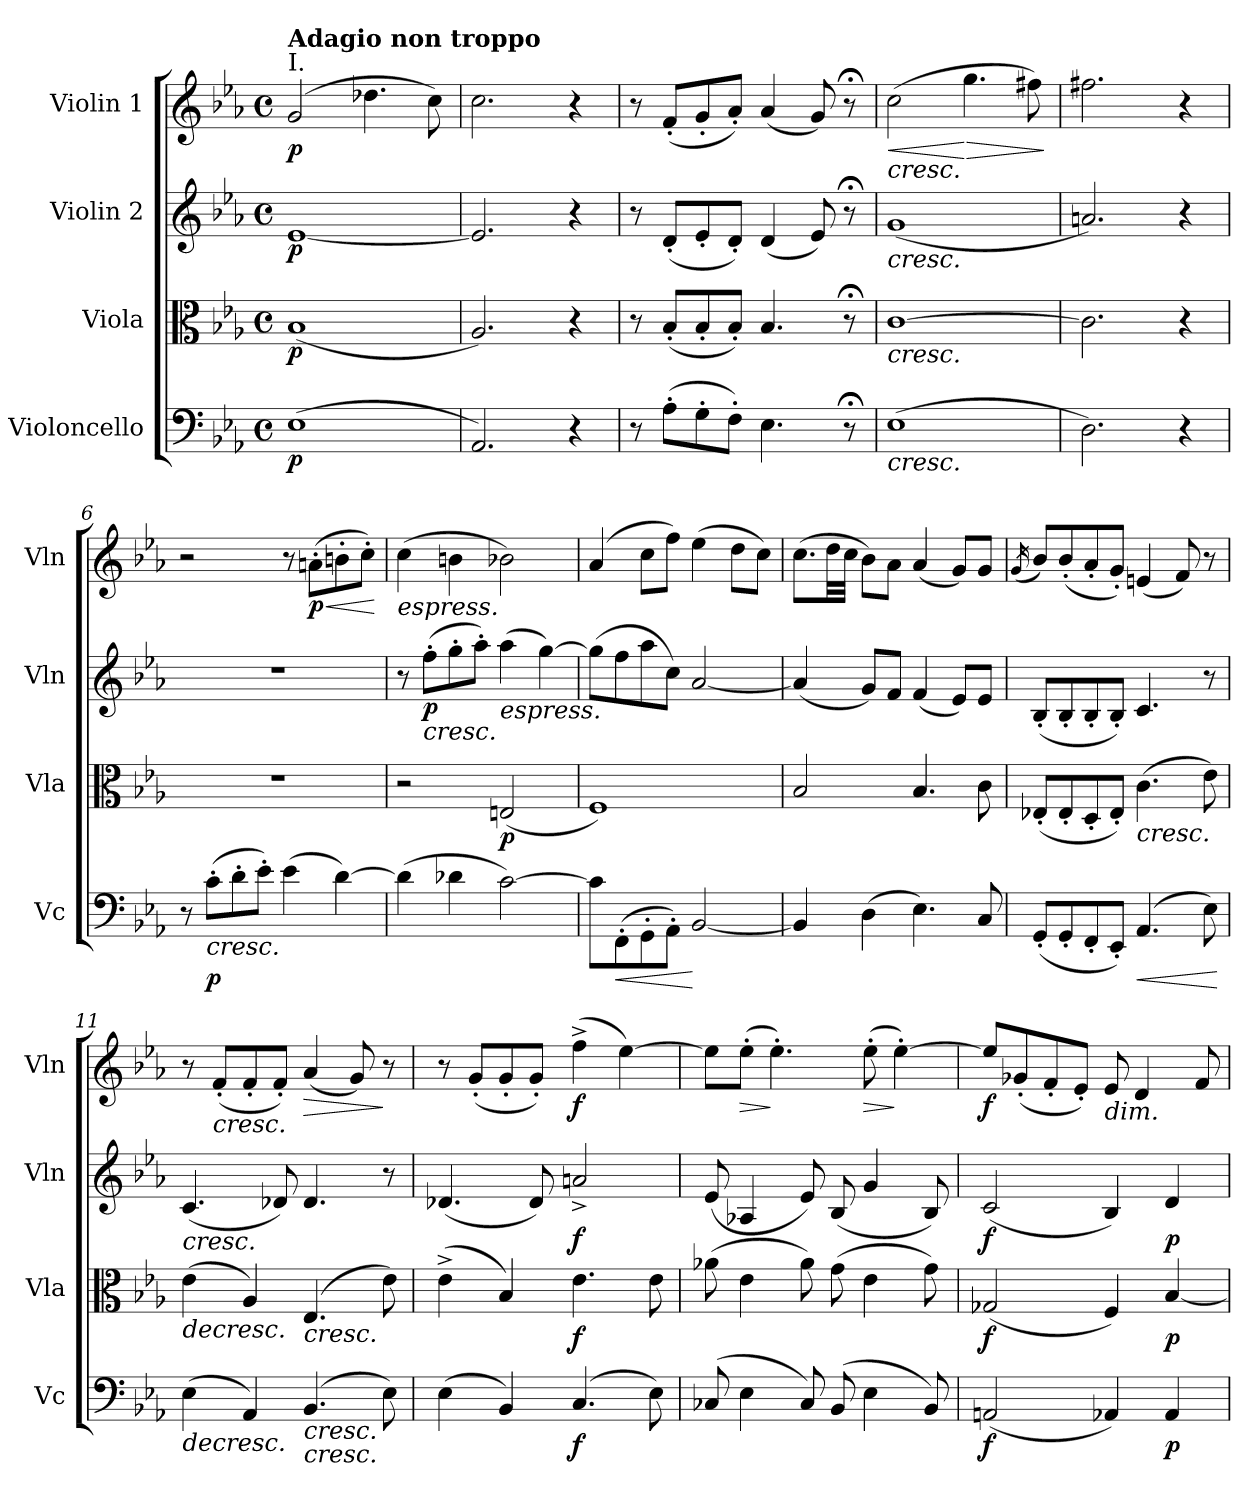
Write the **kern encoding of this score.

**kern	**dynam	**kern	**dynam	**kern	**dynam	**kern	**dynam
*part4	*part4	*part3	*part3	*part2	*part2	*part1	*part1
*staff4	*staff4	*staff3	*staff3	*staff2	*staff2	*staff1	*staff1
*I"Violoncello	*	*I"Viola	*	*I"Violin 2	*	*I"Violin 1	*
*I'Vc	*	*I'Vla	*	*I'Vln	*	*I'Vln	*
*clefF4	*	*clefC3	*	*clefG2	*	*clefG2	*
*k[b-e-a-]	*	*k[b-e-a-]	*	*k[b-e-a-]	*	*k[b-e-a-]	*
*M4/4	*	*M4/4	*	*M4/4	*	*M4/4	*
*met(c)	*	*met(c)	*	*met(c)	*	*met(c)	*
=1	=1	=1	=1	=1	=1	=1	=1
!	!	!	!	!	!	!LO:TX:a:t=I.	!
!	!	!	!	!	!	!LO:TX:a:B:t=Adagio non troppo	!
!	!LO:DY:b	!	!LO:DY:b	!	!LO:DY:b	!	!LO:DY:b
(1E-	p	(1B-	p	[1e-	p	(2g/	p
.	.	.	.	.	.	4.dd-X\	.
.	.	.	.	.	.	8cc\)	.
=2	=2	=2	=2	=2	=2	=2	=2
2.AA-/)	.	2.A-/)	.	2.e-/]	.	2.cc\	.
4r	.	4r	.	4r	.	4r	.
=3	=3	=3	=3	=3	=3	=3	=3
8r	.	8r	.	8r	.	8r	.
(8A-'\L	.	(8B-'/L	.	(8d'/L	.	(8f'/L	.
8G'\	.	8B-'/	.	8e-'/	.	8g'/	.
8F'\J)	.	8B-'/J)	.	8d'/J)	.	8a-'/J)	.
4.E-\	.	4.B-/	.	(4d/	.	(4a-/	.
.	.	.	.	8e-/)	.	8g/)	.
8r;<	.	8r;<	.	8r;<	.	8r;<	.
=4	=4	=4	=4	=4	=4	=4	=4
!	!	!	!	!	!	!LO:TX:b:i:t=cresc.	!
!	!	!	!	!LO:TX:b:i:t=cresc.	!	!	!
!	!	!LO:TX:b:i:t=cresc.	!	!	!	!	!
!LO:TX:b:i:t=cresc.	!	!	!	!	!	!	!
!	!	!	!	!	!	!	!LO:HP:b
(1E-	.	[1c	.	(1g	.	(2cc\	<
!	!	!	!	!	!	!	!LO:HP:n=1:b
.	.	.	.	.	.	4.gg\	[ >
.	.	.	.	.	.	8ff#X\)	.
.	.	.	.	.	.	.	]
=5	=5	=5	=5	=5	=5	=5	=5
2.D\)	.	2.c\]	.	2.an/)	.	2.ff#X\	.
4r	.	4r	.	4r	.	4r	.
=6	=6	=6	=6	=6	=6	=6	=6
8r	.	1r	.	1r	.	2r	.
!	!LO:HP:b	!	!	!	!	!	!
!	!LO:DY:n=1:b	!	!	!	!	!	!
(8c'\L	< p	.	.	.	.	.	.
8d'\	.	.	.	.	.	.	.
8e-'\J)	.	.	.	.	.	.	.
(4e-\	.	.	.	.	.	8r	.
!	!	!	!	!	!	!	!LO:HP:b
!	!	!	!	!	!	!	!LO:DY:n=1:b
.	.	.	.	.	.	(8an'\L	< p
[4d\)	.	.	.	.	.	8bn'\	.
.	.	.	.	.	.	8cc'\J)	.
.	.	.	.	.	.	.	[
=7	=7	=7	=7	=7	=7	=7	=7
!	!	!	!	!	!	!LO:TX:b:i:t=espress.	!
(4d\]	.	2r	.	8r	.	(4cc\	.
!	!	!	!	!	!LO:HP:b	!	!
!	!	!	!	!	!LO:DY:n=1:b	!	!
.	.	.	.	(8ff'\L	< p	.	.
4d-X\	.	.	.	8gg'\	.	4bn\	.
.	.	.	.	8aa-'\J)	.	.	.
!	!	!	!	!LO:TX:b:i:t=espress.	!	!	!
!	!	!	!LO:DY:b	!	!	!	!
[2c\)	.	(2En/	p	(4aa-\	.	2b-X\)	.
.	.	.	.	[4gg\)	.	.	.
=8	=8	=8	=8	=8	=8	=8	=8
8c\L]	.	1F)	.	(8gg\L]	.	(4a-/	.
!	!LO:HP:b	!	!	!	!	!	!
(8FF'\	<	.	.	8ff\	.	.	.
8GG'\	.	.	.	8aa-\	.	8cc\L	.
8AA-'\J)	.	.	.	8cc\J)	.	8ff\J)	.
[2BB-/	[	.	.	[2a-/	.	(4ee-\	.
.	.	.	.	.	.	8dd\L	.
.	.	.	.	.	.	8cc\J)	.
!!LO:LB:g=z
=9	=9	=9	=9	=9	=9	=9	=9
4BB-/]	.	2B-/	.	(4a-/]	.	(8.cc\L	.
.	.	.	.	.	.	32dd\LL	.
.	.	.	.	.	.	32cc\JJJ	.
(4D\	.	.	.	8g/L)	.	8b-\L)	.
.	.	.	.	8f/J	.	8a-\J	.
4.E-\)	.	4.B-/	.	(4f/	.	(4a-/	.
.	.	.	.	8e-/L)	.	8g/L)	.
8C/	.	8c\	.	8e-/J	.	8g/J	.
!!LO:LB:g=z
=10	=10	=10	=10	=10	=10	=10	=10
.	.	.	.	.	.	(16qg/	.
(8GG'/L	.	(8E-X'/L	.	(8B-'/L	.	8b-/L)	.
8GG'/	.	8E-'/	.	8B-'/	.	(8b-'/	.
8FF'/	.	8D'/	.	8B-'/	.	8a-'/	.
8EE-'/J)	.	8E-'/J)	.	8B-'/J)	.	8g'/J)	.
!	!LO:HP:b	!	!LO:HP:b	!	!	!	!
(4.AA-/	<	(4.c\	<	4.c/	.	(4en/	.
.	.	.	.	.	.	8f/)	.
8E-\)	.	8e-\)	.	8r	.	8r	.
.	[	.	.	.	.	.	.
=11	=11	=11	=11	=11	=11	=11	=11
!	!	!	!	!LO:TX:b:i:t=cresc.	!	!	!
!	!LO:HP:b	!	!LO:HP:b	!	!	!	!
(4E-\	>	(4e-\	>	(4.c/	.	8r	.
!	!	!	!	!	!	!LO:TX:b:i:t=cresc.	!
.	.	.	.	.	.	(8f'/L	.
4AA-/)	.	4A-/)	.	.	.	8f'/	.
.	.	.	.	8d-X/)	.	8f'/J)	.
!	!	!LO:TX:b:i:t=cresc.	!	!	!	!	!
!LO:TX:b:i:t=cresc.	!	!	!	!	!	!	!
!	!LO:HP:n=1:b	!	!	!	!	!	!LO:HP:b
(4.BB-/	[ <	(4.E-/	[	4.d-/	.	(4a-/	>
.	.	.	.	.	.	8g/)	.
8E-\)	.	8e-\)	.	8r	.	8r	]
.	]	.	.	.	.	.	.
=12	=12	=12	=12	=12	=12	=12	=12
(4E-\	.	(4e-^\	.	(4.d-X/	.	8r	.
.	.	.	.	.	.	(8g'/L	.
4BB-/)	.	4B-/)	.	.	.	8g'/	.
.	.	.	.	8d-/)	.	8g'/J)	.
!	!LO:DY:b	!	!LO:DY:b	!	!LO:DY:b	!	!LO:DY:b
(4.C/	f	4.e-\	f	2an^>/	f	(4ff^\	f
.	.	.	.	.	.	[4ee-\)	.
8E-\)	.	8e-\	.	.	.	.	.
=13	=13	=13	=13	=13	=13	=13	=13
(8C-X/	.	(8a-X\	.	(8e-/	.	8ee-\L]	.
!	!	!	!	!	!	!	!LO:HP:b
4E-\	.	4e-\	.	4A-X/	.	(8ee-'\J	>
.	.	.	.	.	.	4.ee-'\)	]
8C-/)	.	8a-\)	.	8e-/)	.	.	.
(8BB-/	.	(8g\	.	(8B-/	.	.	.
!	!	!	!	!	!	!	!LO:HP:b
4E-\	.	4e-\	.	4g/	.	(8ee-'\	>
.	.	.	.	.	.	[4ee-'\)	]
8BB-/)	.	8g\)	.	8B-/)	.	.	.
=14	=14	=14	=14	=14	=14	=14	=14
!	!LO:DY:b	!	!LO:DY:b	!	!LO:DY:b	!	!LO:DY:b
(2AAn/	f	(2G-X/	f	(2c/	f	8ee-/L]	f
.	.	.	.	.	.	(8g-X'/	.
.	.	.	.	.	.	8f'/	.
.	.	.	.	.	.	8e-'/J)	.
!	!	!	!	!	!	!LO:TX:b:i:t=dim.	!
4AA-X/)	[	4F/)	]	4B-/)	[	8e-/	.
.	.	.	.	.	.	4d/	.
!	!LO:DY:b	!	!LO:DY:b	!	!LO:DY:b	!	!
4AA-/	p	[4B-/	p	4d/	p	.	.
.	.	.	.	.	.	8f/	.
=	=	=	=	=	=	=	=
*-	*-	*-	*-	*-	*-	*-	*-
